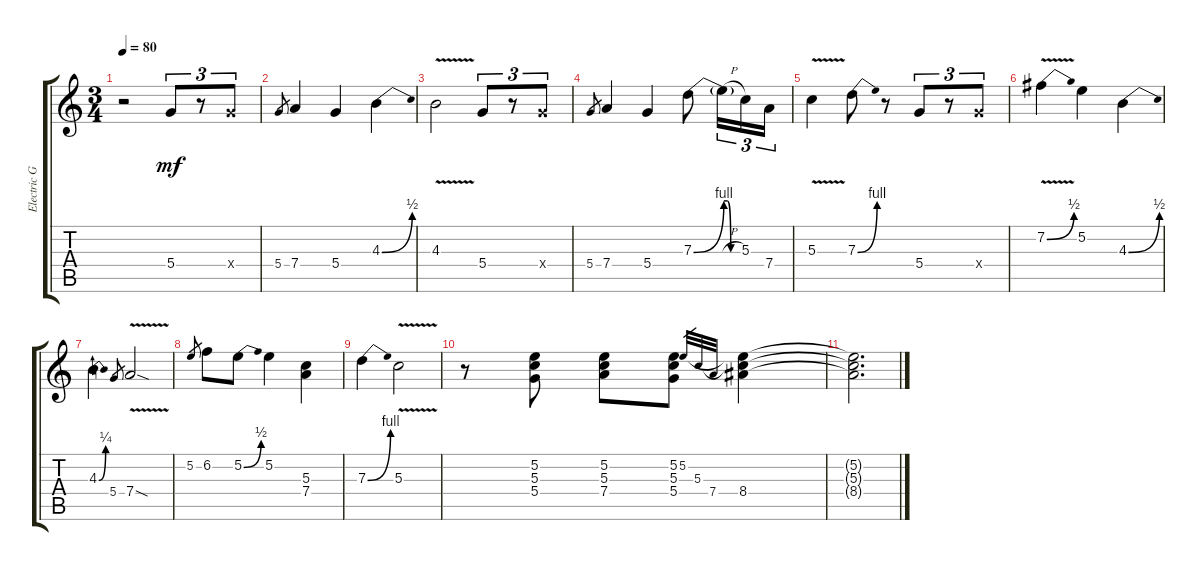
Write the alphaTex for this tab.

\track ("Electric Guitar" "Electric G") {instrument electricguitarclean}
\staff {score tabs}
\tuning (E4 B3 G3 D3 A2 E2) {hide}
\ts (3 4)
\tempo 80
\clef g2
\ks c
r.2{dy mf instrument electricguitarclean} 5.4.8{tu (3 2)} r.8{tu (3 2)} 5.4{x}.8{tu (3 2)} |
5.4.8{gr} 7.4.4 5.4.4 4.3{be (bend 0 0 60 2)}.4 |
4.3{v}.2 5.4.8{tu (3 2)} r.8{tu (3 2)} 5.4{x}.8{tu (3 2)} |
5.4.8{gr} 7.4.4 5.4.4 7.3{be (bend 0 0 60 4)}.8 7.3{be (custom 0 4 15 4 30 0 60 0) h t}.16{tu (3 2)} 5.3.16{tu (3 2)} 7.4.16{tu (3 2)} |
5.3{v}.4 7.3{be (bend 0 0 60 4)}.8 r.8 5.4.8{tu (3 2)} r.8{tu (3 2)} 5.4{x}.8{tu (3 2)} |
7.2{be (bend 0 0 60 2) v}.4 5.2.4 4.3{be (bend 0 0 60 2)}.4 |
4.3{be (bend 0 0 60 1)}.4 5.4.8{gr} 7.4{v sod}.2 |
5.2.8{gr} 6.2.8 5.2{be (bend 0 0 60 2)}.8 5.2.4 (5.3 7.4).4 |
7.3{be (bend 0 0 60 4)}.4 5.3{v}.2 |
r.8 (5.2 5.3 5.4).8 (5.2 5.3 7.4).8 (5.2 5.3 5.4).8 5.2.32{gr} 5.3.32{gr} 7.4.32{gr} (5.2{t} 5.3{t} 8.4).4 |
(5.2{t} 5.3{t} 8.4{t}).2{d}
